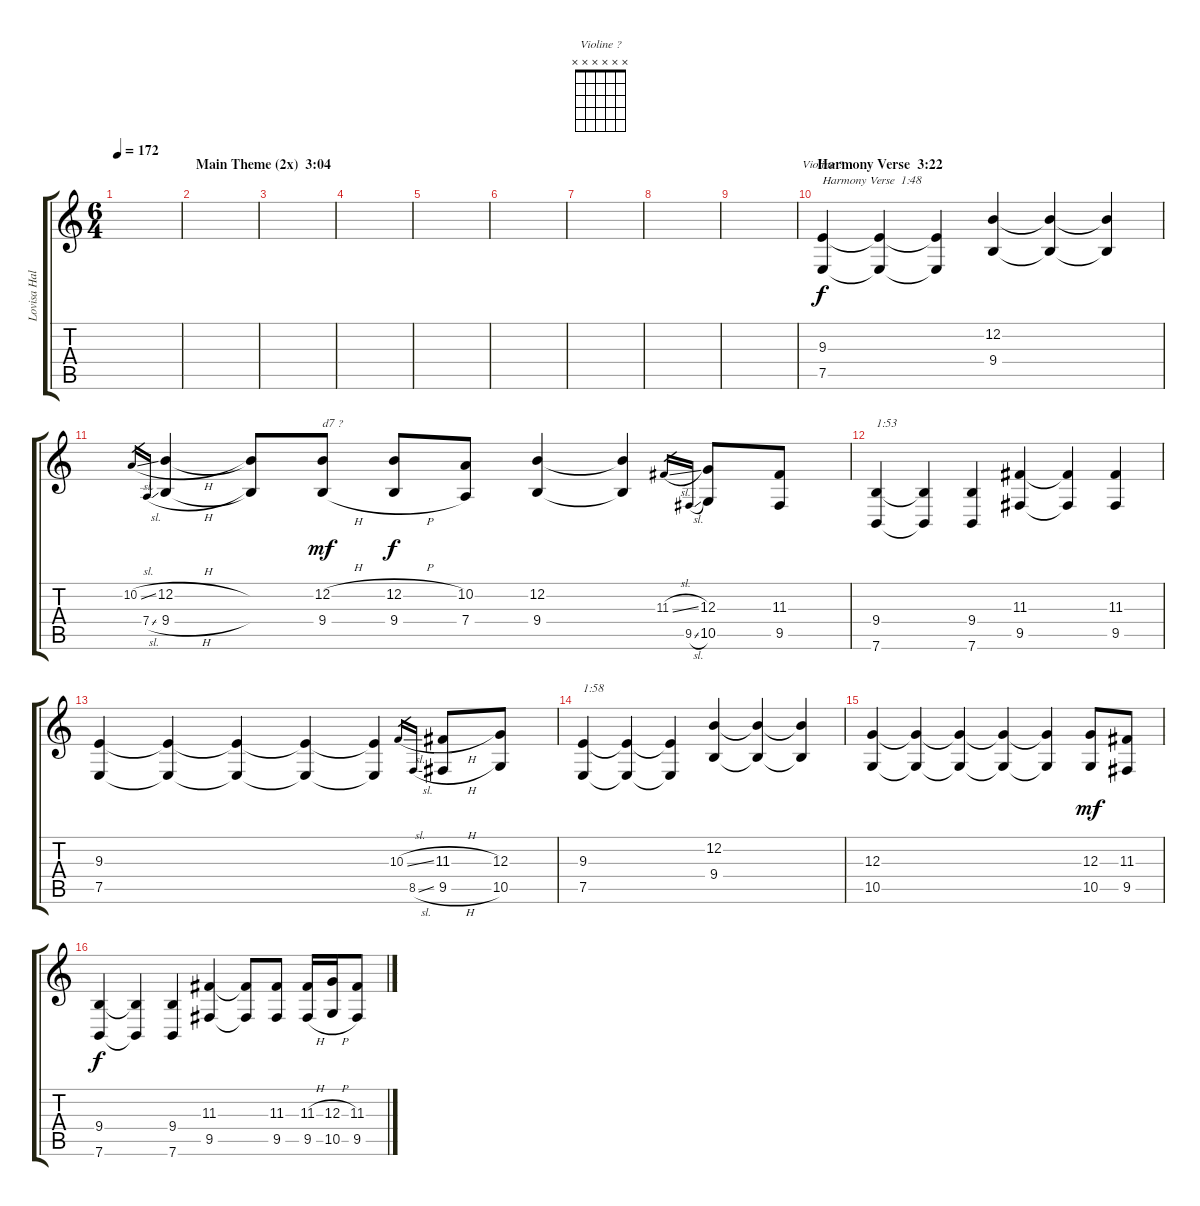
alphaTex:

\track ("Lovisa Hallstedt" "Lovisa Hal") {instrument violin}
\staff {score tabs}
\tuning (E4 B3 G3 D3 A2 E2) {hide}
\chord ("Violine ?" x x x x x x)
\ts (6 4)
\tempo 172
\clef g2
\ks c
|
\section ("" "Main Theme (2x)  3:04")
|
|
|
|
|
|
|
|
\section ("" "Harmony Verse  3:22")
(9.3 7.5).4{ch "Violine ?" txt "Harmony Verse  1:48"} (9.3{t} 7.5{t}).4 (9.3{t} 7.5{t}).4 (12.2 9.4).4 (12.2{t} 9.4{t}).4 (12.2{t} 9.4{t}).4 |
10.2{sl}.16{gr} 7.4{sl}.16{gr} (12.2{h} 9.4{h}).4 (12.2{t} 9.4{t}).8 (12.2{h} 9.4{h}).8{txt "d7 ?" dy mf} (12.2{h} 9.4{h}).8{dy f} (10.2 7.4).8 (12.2 9.4).4 (12.2{t} 9.4{t}).4 11.3{sl}.16{gr} 9.5{sl}.16{gr} (12.3 10.5).8 (11.3 9.5).8 |
(9.4 7.6).4{txt "1:53"} (9.4{t} 7.6{t}).4 (9.4 7.6).4 (11.3 9.5).4 (11.3{t} 9.5{t}).4 (11.3 9.5).4 |
(9.3 7.5).4 (9.3{t} 7.5{t}).4 (9.3{t} 7.5{t}).4 (9.3{t} 7.5{t}).4 (9.3{t} 7.5{t}).4 10.3{sl}.16{gr} 8.5{sl}.16{gr} (11.3{h} 9.5{h}).8 (12.3 10.5).8 |
(9.3 7.5).4{txt "1:58"} (9.3{t} 7.5{t}).4 (9.3{t} 7.5{t}).4 (12.2 9.4).4 (12.2{t} 9.4{t}).4 (12.2{t} 9.4{t}).4 |
(12.3 10.5).4 (12.3{t} 10.5{t}).4 (12.3{t} 10.5{t}).4 (12.3{t} 10.5{t}).4 (12.3{t} 10.5{t}).4 (12.3 10.5).8{dy mf} (11.3 9.5).8 |
(9.4 7.6).4{dy f} (9.4{t} 7.6{t}).4 (9.4 7.6).4 (11.3 9.5).4 (11.3{t} 9.5{t}).8 (11.3 9.5).8 (11.3{h} 9.5{h}).16 (12.3{h} 10.5{h}).16 (11.3 9.5).8
